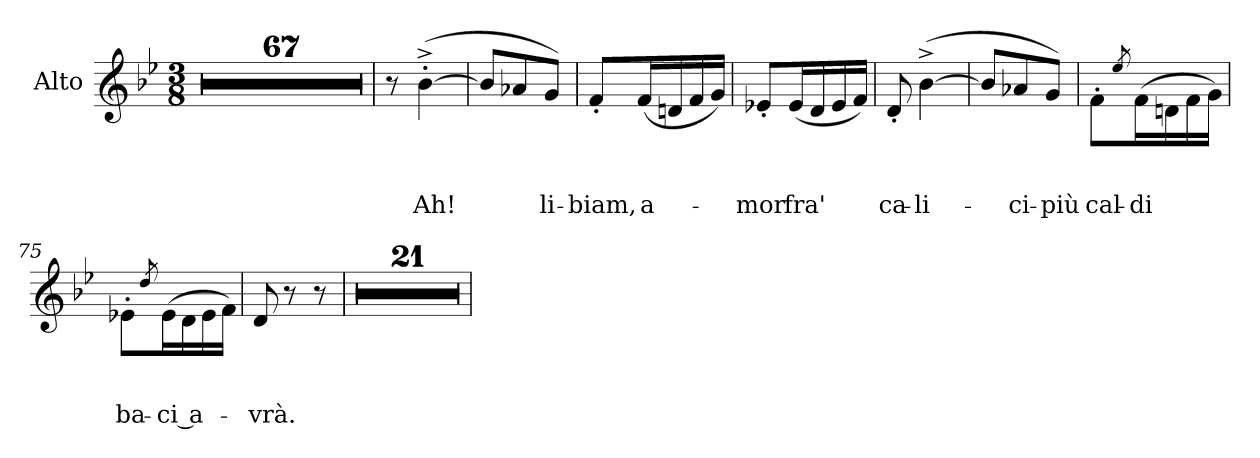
**kern	**text	**text	**text
*part1	*part1	*part1	*part1
*staff1	*staff1	*staff1	*staff1
*I"Alto	*	*	*
*I'A	*	*	*
*clefG2	*	*	*
*k[b-e-]	*	*	*
*B-:	*	*	*
*M3/8	*	*	*
=1	=1	=1	=1
4.r	.	.	.
=2	=2	=2	=2
4.r	.	.	.
=3	=3	=3	=3
4.r	.	.	.
=4	=4	=4	=4
4.r	.	.	.
=5	=5	=5	=5
4.r	.	.	.
=6	=6	=6	=6
4.r	.	.	.
=7	=7	=7	=7
4.r	.	.	.
=8	=8	=8	=8
4.r	.	.	.
=9	=9	=9	=9
4.r	.	.	.
=10	=10	=10	=10
4.r	.	.	.
!!LO:LB:g=z
=11	=11	=11	=11
4.r	.	.	.
=12	=12	=12	=12
4.r	.	.	.
=13	=13	=13	=13
4.r	.	.	.
=14	=14	=14	=14
4.r	.	.	.
=15	=15	=15	=15
4.r	.	.	.
=16	=16	=16	=16
4.r	.	.	.
=17	=17	=17	=17
4.r	.	.	.
=18	=18	=18	=18
4.r	.	.	.
=19	=19	=19	=19
4.r	.	.	.
=20	=20	=20	=20
4.r	.	.	.
=21	=21	=21	=21
4.r	.	.	.
!!LO:PB:g=z
=22	=22	=22	=22
4.r	.	.	.
=23	=23	=23	=23
4.r	.	.	.
=24	=24	=24	=24
4.r	.	.	.
=25	=25	=25	=25
4.r	.	.	.
=26	=26	=26	=26
4.r	.	.	.
=27	=27	=27	=27
4.r	.	.	.
=28	=28	=28	=28
4.r	.	.	.
=29	=29	=29	=29
4.r	.	.	.
=30	=30	=30	=30
4.r	.	.	.
!!LO:LB:g=z
=31	=31	=31	=31
4.r	.	.	.
=32	=32	=32	=32
4.r	.	.	.
=33	=33	=33	=33
4.r	.	.	.
=34	=34	=34	=34
4.r	.	.	.
=35	=35	=35	=35
4.r	.	.	.
=36	=36	=36	=36
4.r	.	.	.
=37	=37	=37	=37
4.r	.	.	.
=38	=38	=38	=38
4.r	.	.	.
=39	=39	=39	=39
4.r	.	.	.
!!LO:LB:g=z
=40	=40	=40	=40
4.r	.	.	.
=41	=41	=41	=41
4.r	.	.	.
=42	=42	=42	=42
4.r	.	.	.
=43	=43	=43	=43
4.r	.	.	.
=44	=44	=44	=44
4.r	.	.	.
=45	=45	=45	=45
4.r	.	.	.
=46	=46	=46	=46
4.r	.	.	.
=47	=47	=47	=47
4.r	.	.	.
!!LO:LB:g=z
=48	=48	=48	=48
4.r	.	.	.
=49	=49	=49	=49
4.r	.	.	.
=50	=50	=50	=50
4.r	.	.	.
=51	=51	=51	=51
4.r	.	.	.
=52	=52	=52	=52
4.r	.	.	.
=53	=53	=53	=53
4.r	.	.	.
=54	=54	=54	=54
4.r	.	.	.
=55	=55	=55	=55
4.r	.	.	.
=56	=56	=56	=56
4.r	.	.	.
!!LO:LB:g=z
=57	=57	=57	=57
4.r	.	.	.
=58	=58	=58	=58
4.r	.	.	.
=59	=59	=59	=59
4.r	.	.	.
=60	=60	=60	=60
4.r	.	.	.
=61	=61	=61	=61
4.r	.	.	.
=62	=62	=62	=62
4.r	.	.	.
=63	=63	=63	=63
4.r	.	.	.
=64	=64	=64	=64
4.r	.	.	.
=65	=65	=65	=65
4.r	.	.	.
!!LO:PB:g=z
=66	=66	=66	=66
4.r	.	.	.
=67	=67	=67	=67
4.r	.	.	.
=68	=68	=68	=68
8r	.	.	.
(>[4b-^'\	.	.	Ah!
=69	=69	=69	=69
8b-/L]	.	.	.
8a-X/	.	.	.
8g/J)	.	.	li-
=70	=70	=70	=70
8f'/L	.	.	-biam,
(16f/L	.	.	a-
16dn/	.	.	.
16f/	.	.	.
16g/JJ)	.	.	.
=71	=71	=71	=71
8e-X'/L	.	.	-mor
(16e-/L	.	.	fra'
16d/	.	.	.
16e-/	.	.	.
16f/JJ)	.	.	.
=72	=72	=72	=72
8d'/	.	.	ca-
(>[4b-^\	.	.	-li-
!!LO:PB:g=z
=73	=73	=73	=73
8b-/L]	.	.	.
8a-X/	.	.	-ci-
8g/J)	.	.	-più
=74	=74	=74	=74
8f'\L	.	.	cal-
8qee-/	.	.	.
(16f\L	.	.	-di
16dn\	.	.	.
16f\	.	.	.
16g\JJ)	.	.	.
=75	=75	=75	=75
8e-X'\L	.	.	ba-
8qdd/	.	.	.
(16e-\L	.	.	ci a-
16d\	.	.	.
16e-\	.	.	.
16f\JJ)	.	.	.
=76	=76	=76	=76
8d/	.	.	-vrà.-
8r	.	.	.
8r	.	.	.
=77	=77	=77	=77
4.r	.	.	.
=78	=78	=78	=78
4.r	.	.	.
=79	=79	=79	=79
4.r	.	.	.
=80	=80	=80	=80
4.r	.	.	.
!!LO:LB:g=z
=81	=81	=81	=81
4.r	.	.	.
=82	=82	=82	=82
4.r	.	.	.
=83	=83	=83	=83
4.r	.	.	.
=84	=84	=84	=84
4.r	.	.	.
=85	=85	=85	=85
4.r	.	.	.
=86	=86	=86	=86
4.r	.	.	.
=87	=87	=87	=87
4.r	.	.	.
=88	=88	=88	=88
4.r	.	.	.
!!LO:PB:g=z
=89	=89	=89	=89
4.r	.	.	.
=90	=90	=90	=90
4.r	.	.	.
=91	=91	=91	=91
4.r	.	.	.
=92	=92	=92	=92
4.r	.	.	.
=93	=93	=93	=93
4.r	.	.	.
=94	=94	=94	=94
4.r	.	.	.
=95	=95	=95	=95
4.r	.	.	.
=96	=96	=96	=96
4.r	.	.	.
!!LO:LB:g=z
=97	=97	=97	=97
4.r	.	.	.
=	=	=	=
*-	*-	*-	*-
